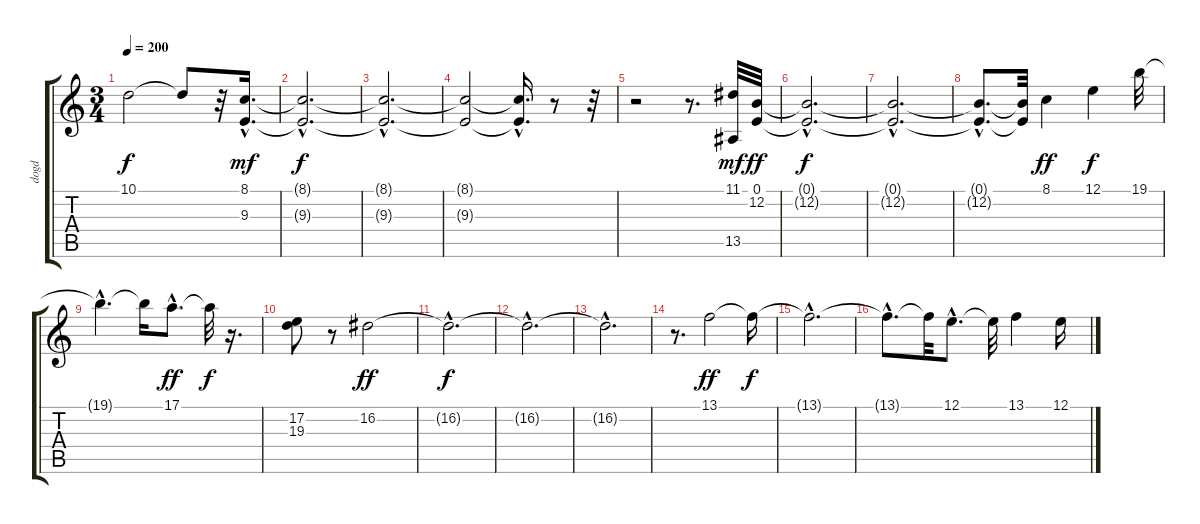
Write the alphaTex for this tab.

\track ("dogd" "dogd") {instrument seashore}
\staff {score tabs}
\tuning (E4 B3 G3 D3 A2 E2) {hide}
\ts (3 4)
\tempo 200
\clef g2
\ks c
10.1{t}.2{dy f} 10.1{t}.8 r.32 (8.1{hac} 9.3{hac}).16{d dy mf} |
(8.1{hac t} 9.3{hac t}).2{d dy f} |
(8.1{hac t} 9.3{hac t}).2{d} |
(8.1{t} 9.3{t}).2 (8.1{hac t} 9.3{t}).16{d} r.8 r.32 |
r.2 r.8{d} (11.1 13.5).32{dy mf} (0.1 12.2).32{dy ff} |
(0.1{hac t} 12.2{hac t}).2{d dy f} |
(0.1{hac t} 12.2{hac t}).2{d} |
(0.1{hac t} 12.2{hac t}).8{d} (0.1{t} 12.2{t}).32 8.1.4{dy ff} 12.1.4{dy f} 19.1.32 |
19.1{hac t}.4{d} 19.1{t}.16 17.1{hac}.8{d dy ff} 17.1{t}.32{dy f} r.16{d} |
(17.2 19.3).8 r.8 16.2.2{dy ff} |
16.2{hac t}.2{d dy f} |
16.2{hac t}.2{d} |
16.2{hac t}.2{d} |
r.8{d} 13.1.2{dy ff} 13.1{t}.16{dy f} |
13.1{hac t}.2{d} |
13.1{hac t}.8{d} 13.1{t}.32 12.1{hac}.8{d} 12.1{t}.32 13.1.4 12.1.16
